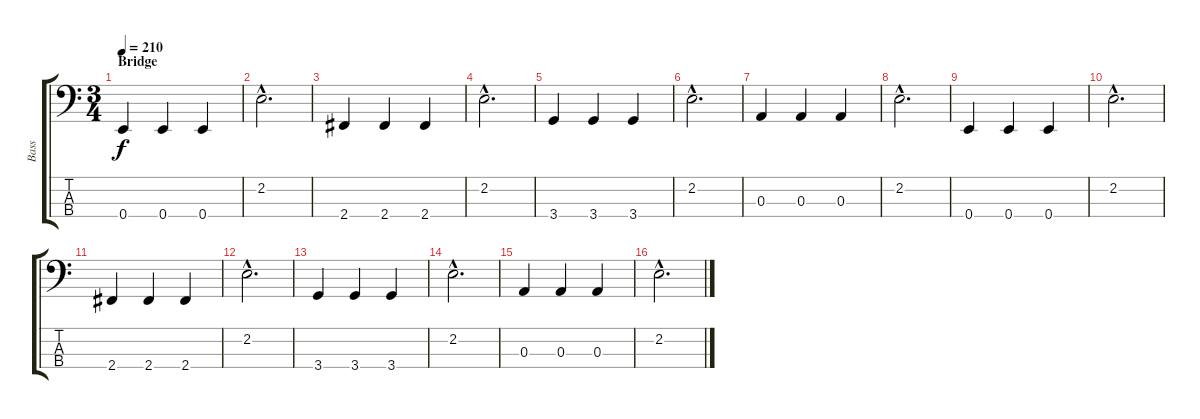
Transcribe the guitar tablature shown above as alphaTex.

\track ("Bass" "Bass") {instrument electricbassfinger}
\staff {score tabs}
\tuning (G2 D2 A1 E1) {hide}
\ts (3 4)
\section ("" "Bridge")
\tempo 210
\clef f4
\ks c
0.4.4{dy f} 0.4.4 0.4.4 |
2.2{hac}.2{d} |
2.4.4 2.4.4 2.4.4 |
2.2{hac}.2{d} |
3.4.4 3.4.4 3.4.4 |
2.2{hac}.2{d} |
0.3.4 0.3.4 0.3.4 |
2.2{hac}.2{d} |
0.4.4 0.4.4 0.4.4 |
2.2{hac}.2{d} |
2.4.4 2.4.4 2.4.4 |
2.2{hac}.2{d} |
3.4.4 3.4.4 3.4.4 |
2.2{hac}.2{d} |
0.3.4 0.3.4 0.3.4 |
2.2{hac}.2{d}
